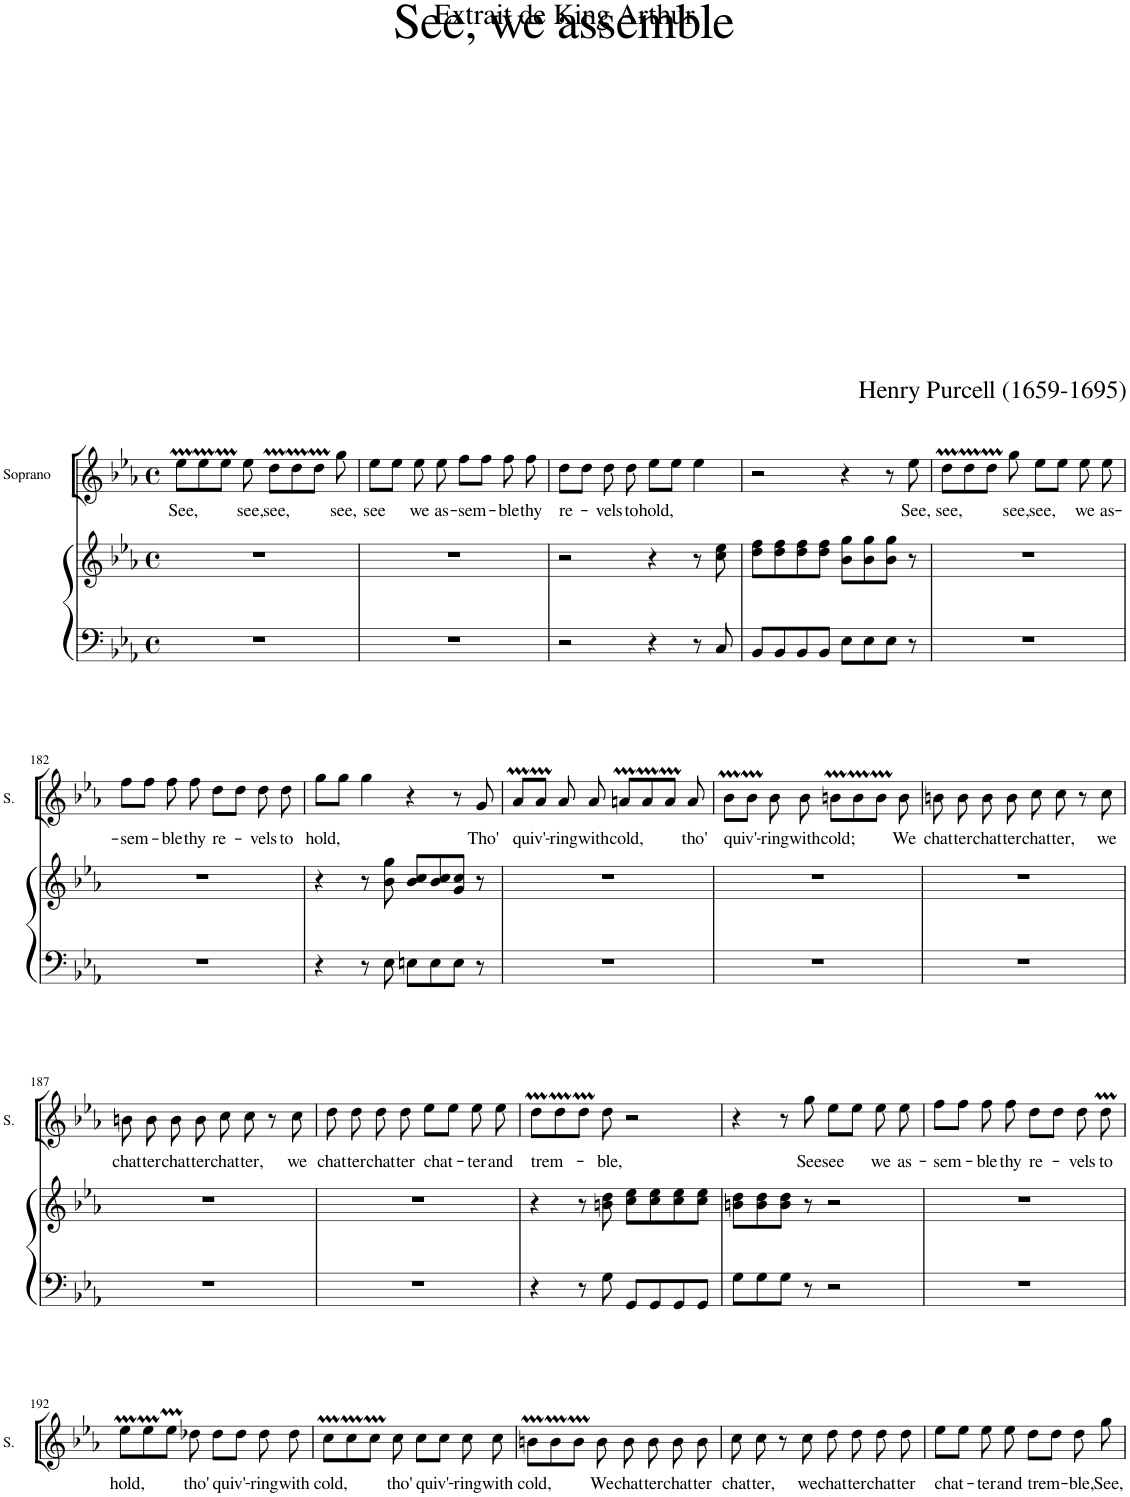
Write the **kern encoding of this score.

**kern	**kern	**kern	**text
*part2	*part2	*part1	*part1
*staff3	*staff2	*staff1	*staff1
*I"Violoncellos	*	*I"Soprano	*
*	*	*I'S.	*
*clefF4	*clefG2	*clefG2	*
*k[b-e-a-]	*k[b-e-a-]	*k[b-e-a-]	*
*M4/4	*M4/4	*M4/4	*
*met(c)	*met(c)	*met(c)	*
=177	=177	=177	=177
!	!	!	!LO:LY:b
1r	1r	8ee-M\L	See,
.	.	8ee-M\	.
.	.	8ee-M\J	.
!	!	!	!LO:LY:b
.	.	8ee-\	see,
!	!	!	!LO:LY:b
.	.	8ddm\L	see,
.	.	8ddm\	.
.	.	8ddm\J	.
!	!	!	!LO:LY:b
.	.	8gg\	see,
=178	=178	=178	=178
!	!	!	!LO:LY:b
1r	1r	8ee-\L	see
.	.	8ee-\J	.
!	!	!	!LO:LY:b
.	.	8ee-\	we
!	!	!	!LO:LY:b
.	.	8ee-\	as-
!	!	!	!LO:LY:b
.	.	8ff\L	-sem-
.	.	8ff\J	.
!	!	!	!LO:LY:b
.	.	8ff\	ble
!	!	!	!LO:LY:b
.	.	8ff\	thy
=179	=179	=179	=179
!	!	!	!LO:LY:b
2r	2r	8dd\L	re-
.	.	8dd\J	.
!	!	!	!LO:LY:b
.	.	8dd\	-vels
!	!	!	!LO:LY:b
.	.	8dd\	to
!	!	!	!LO:LY:b
4r	4r	8ee-\L	hold,
.	.	8ee-\J	.
8r	8r	4ee-\	.
8C/	8cc\ 8ee-\	.	.
=180	=180	=180	=180
8BB-/L	8dd\ 8ff\L	2r	.
8BB-/	8dd\ 8ff\	.	.
8BB-/	8dd\ 8ff\	.	.
8BB-/J	8dd\ 8ff\J	.	.
8E-\L	8b-\ 8gg\L	4r	.
8E-\	8b-\ 8gg\	.	.
8E-\J	8b-\ 8gg\J	8r	.
!	!	!	!LO:LY:b
8r	8r	8ee-\	See,
=181	=181	=181	=181
!	!	!	!LO:LY:b
1r	1r	8ddm\L	see,
.	.	8ddm\	.
.	.	8ddm\J	.
!	!	!	!LO:LY:b
.	.	8gg\	see,
!	!	!	!LO:LY:b
.	.	8ee-\L	see,
.	.	8ee-\J	.
!	!	!	!LO:LY:b
.	.	8ee-\	we
!	!	!	!LO:LY:b
.	.	8ee-\	as-
!!LO:LB:g=z
=182	=182	=182	=182
!	!	!	!LO:LY:b
1r	1r	8ff\L	-sem-
.	.	8ff\J	.
!	!	!	!LO:LY:b
.	.	8ff\	-ble
!	!	!	!LO:LY:b
.	.	8ff\	thy
!	!	!	!LO:LY:b
.	.	8dd\L	re-
.	.	8dd\J	.
!	!	!	!LO:LY:b
.	.	8dd\	-vels
!	!	!	!LO:LY:b
.	.	8dd\	to
=183	=183	=183	=183
!	!	!	!LO:LY:b
4r	4r	8gg\L	hold,
.	.	8gg\J	.
8r	8r	4gg\	.
8E-\	8b-\ 8gg\	.	.
8En\L	8b-/ 8cc/L	4r	.
8E\	8b-/ 8cc/	.	.
8E\J	8g/ 8cc/J	8r	.
!	!	!	!LO:LY:b
8r	8r	8g/	Tho'
=184	=184	=184	=184
!	!	!	!LO:LY:b
1r	1r	8a-M/L	quiv'-
.	.	8a-M/J	.
!	!	!	!LO:LY:b
.	.	8a-/	-ring
!	!	!	!LO:LY:b
.	.	8a-/	with
!	!	!	!LO:LY:b
.	.	8anm/L	cold,
.	.	8am/	.
.	.	8am/J	.
!	!	!	!LO:LY:b
.	.	8a/	tho'
=185	=185	=185	=185
!	!	!	!LO:LY:b
1r	1r	8b-M\L	quiv'-
.	.	8b-M\J	.
!	!	!	!LO:LY:b
.	.	8b-\	-ring
!	!	!	!LO:LY:b
.	.	8b-\	with
!	!	!	!LO:LY:b
.	.	8bnm\L	cold;
.	.	8bm\	.
.	.	8bm\J	.
!	!	!	!LO:LY:b
.	.	8b\	We
=186	=186	=186	=186
!	!	!	!LO:LY:b
1r	1r	8bn\	chat-
!	!	!	!LO:LY:b
.	.	8b\	-ter
!	!	!	!LO:LY:b
.	.	8b\	chat-
!	!	!	!LO:LY:b
.	.	8b\	-ter
!	!	!	!LO:LY:b
.	.	8cc\	chat-
!	!	!	!LO:LY:b
.	.	8cc\	-ter,
.	.	8r	.
!	!	!	!LO:LY:b
.	.	8cc\	we
!!LO:LB:g=z
=187	=187	=187	=187
!	!	!	!LO:LY:b
1r	1r	8bn\	chat-
!	!	!	!LO:LY:b
.	.	8b\	-ter
!	!	!	!LO:LY:b
.	.	8b\	chat-
!	!	!	!LO:LY:b
.	.	8b\	-ter
!	!	!	!LO:LY:b
.	.	8cc\	chat-
!	!	!	!LO:LY:b
.	.	8cc\	-ter,
.	.	8r	.
!	!	!	!LO:LY:b
.	.	8cc\	we
=188	=188	=188	=188
!	!	!	!LO:LY:b
1r	1r	8dd\	chat-
!	!	!	!LO:LY:b
.	.	8dd\	-ter
!	!	!	!LO:LY:b
.	.	8dd\	chat-
!	!	!	!LO:LY:b
.	.	8dd\	-ter
!	!	!	!LO:LY:b
.	.	8ee-\L	chat-
.	.	8ee-\J	.
!	!	!	!LO:LY:b
.	.	8ee-\	-ter
!	!	!	!LO:LY:b
.	.	8ee-\	and
=189	=189	=189	=189
!	!	!	!LO:LY:b
4r	4r	8ddm\L	trem-
.	.	8ddm\	.
8r	8r	8ddm\J	.
!	!	!	!LO:LY:b
8G\	8bn\ 8dd\	8dd\	-ble,
8GG/L	8cc\ 8ee-\L	2r	.
8GG/	8cc\ 8ee-\	.	.
8GG/	8cc\ 8ee-\	.	.
8GG/J	8cc\ 8ee-\J	.	.
=190	=190	=190	=190
8G\L	8bn\ 8dd\L	4r	.
8G\	8b\ 8dd\	.	.
8G\J	8b\ 8dd\J	8r	.
!	!	!	!LO:LY:b
8r	8r	8gg\	See
!	!	!	!LO:LY:b
2r	2r	8ee-\L	see
.	.	8ee-\J	.
!	!	!	!LO:LY:b
.	.	8ee-\	we
!	!	!	!LO:LY:b
.	.	8ee-\	as-
=191	=191	=191	=191
!	!	!	!LO:LY:b
1r	1r	8ff\L	-sem-
.	.	8ff\J	.
!	!	!	!LO:LY:b
.	.	8ff\	-ble
!	!	!	!LO:LY:b
.	.	8ff\	thy
!	!	!	!LO:LY:b
.	.	8dd\L	re-
.	.	8dd\J	.
!	!	!	!LO:LY:b
.	.	8dd\	-vels
!	!	!	!LO:LY:b
.	.	8ddm\	to
!!LO:LB:g=z
=192	=192	=192	=192
!	!	!	!LO:LY:b
1r	1r	8ee-M\L	hold,
.	.	8ee-M\	.
.	.	8ee-M\J	.
!	!	!	!LO:LY:b
.	.	8dd-X\	tho'
!	!	!	!LO:LY:b
.	.	8dd-\L	quiv'-
.	.	8dd-\J	.
!	!	!	!LO:LY:b
.	.	8dd-\	-ring
!	!	!	!LO:LY:b
.	.	8dd-\	with
=193	=193	=193	=193
!	!	!	!LO:LY:b
1r	1r	8ccM\L	cold,
.	.	8ccM\	.
.	.	8ccM\J	.
!	!	!	!LO:LY:b
.	.	8cc\	tho'
!	!	!	!LO:LY:b
.	.	8cc\L	quiv'-
.	.	8cc\J	.
!	!	!	!LO:LY:b
.	.	8cc\	-ring
!	!	!	!LO:LY:b
.	.	8cc\	with
=194	=194	=194	=194
!	!	!	!LO:LY:b
1r	1r	8bnm\L	cold,
.	.	8bm\	.
.	.	8bm\J	.
!	!	!	!LO:LY:b
.	.	8b\	We
!	!	!	!LO:LY:b
.	.	8b\	chat-
!	!	!	!LO:LY:b
.	.	8b\	-ter
!	!	!	!LO:LY:b
.	.	8b\	chat-
!	!	!	!LO:LY:b
.	.	8b\	-ter
=195	=195	=195	=195
!	!	!	!LO:LY:b
1r	1r	8cc\	chat-
!	!	!	!LO:LY:b
.	.	8cc\	-ter,
.	.	8r	.
!	!	!	!LO:LY:b
.	.	8cc\	we
!	!	!	!LO:LY:b
.	.	8dd\	chat-
!	!	!	!LO:LY:b
.	.	8dd\	-ter
!	!	!	!LO:LY:b
.	.	8dd\	chat-
!	!	!	!LO:LY:b
.	.	8dd\	-ter
=196	=196	=196	=196
!	!	!	!LO:LY:b
1r	1r	8ee-\L	chat-
.	.	8ee-\J	.
!	!	!	!LO:LY:b
.	.	8ee-\	-ter
!	!	!	!LO:LY:b
.	.	8ee-\	and
!	!	!	!LO:LY:b
.	.	8dd\L	trem-
.	.	8dd\J	.
!	!	!	!LO:LY:b
.	.	8dd\	-ble,
!	!	!	!LO:LY:b
.	.	8gg\	See,
=	=	=	=
*-	*-	*-	*-
